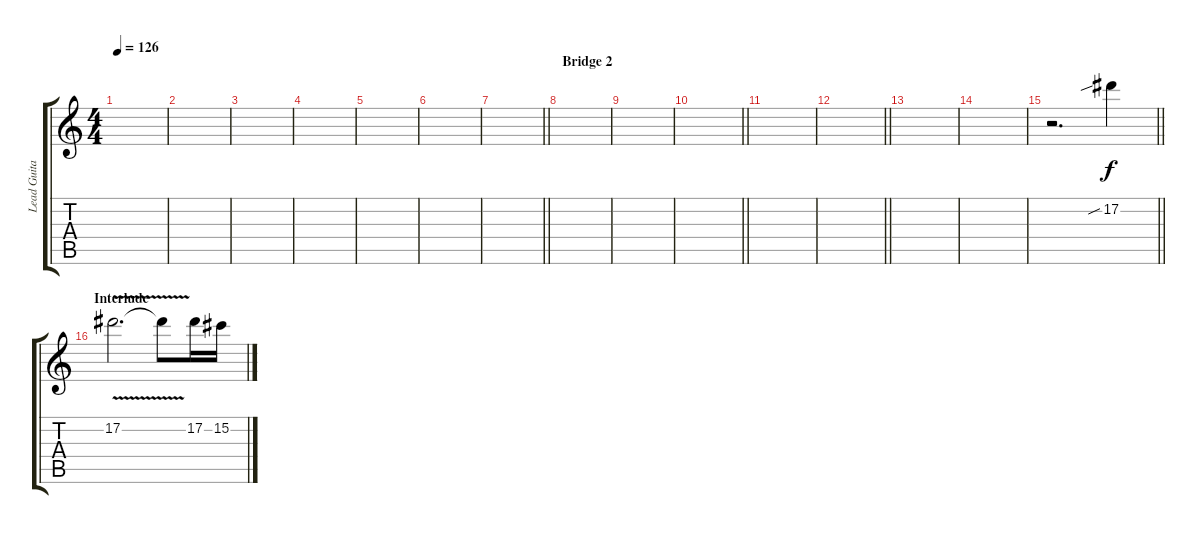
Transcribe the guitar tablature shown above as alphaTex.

\track ("Lead Guitar" "Lead Guita") {instrument distortionguitar}
\staff {score tabs}
\tuning (Eb4 Bb3 Gb3 Db3 Ab2 Db2) {hide}
\ts (4 4)
\tempo 126
\clef g2
\ks c
|
|
|
|
|
|
\barLineRight lightlight
|
\section ("" "Bridge 2")
|
|
\barLineRight lightlight
|
|
\barLineRight lightlight
|
|
|
\barLineRight lightlight
r.2{d} 17.2{sib}.4 |
\section ("" "Interlude")
17.2{v}.2{d} 17.2{t}.8 17.2.16 15.2.16
